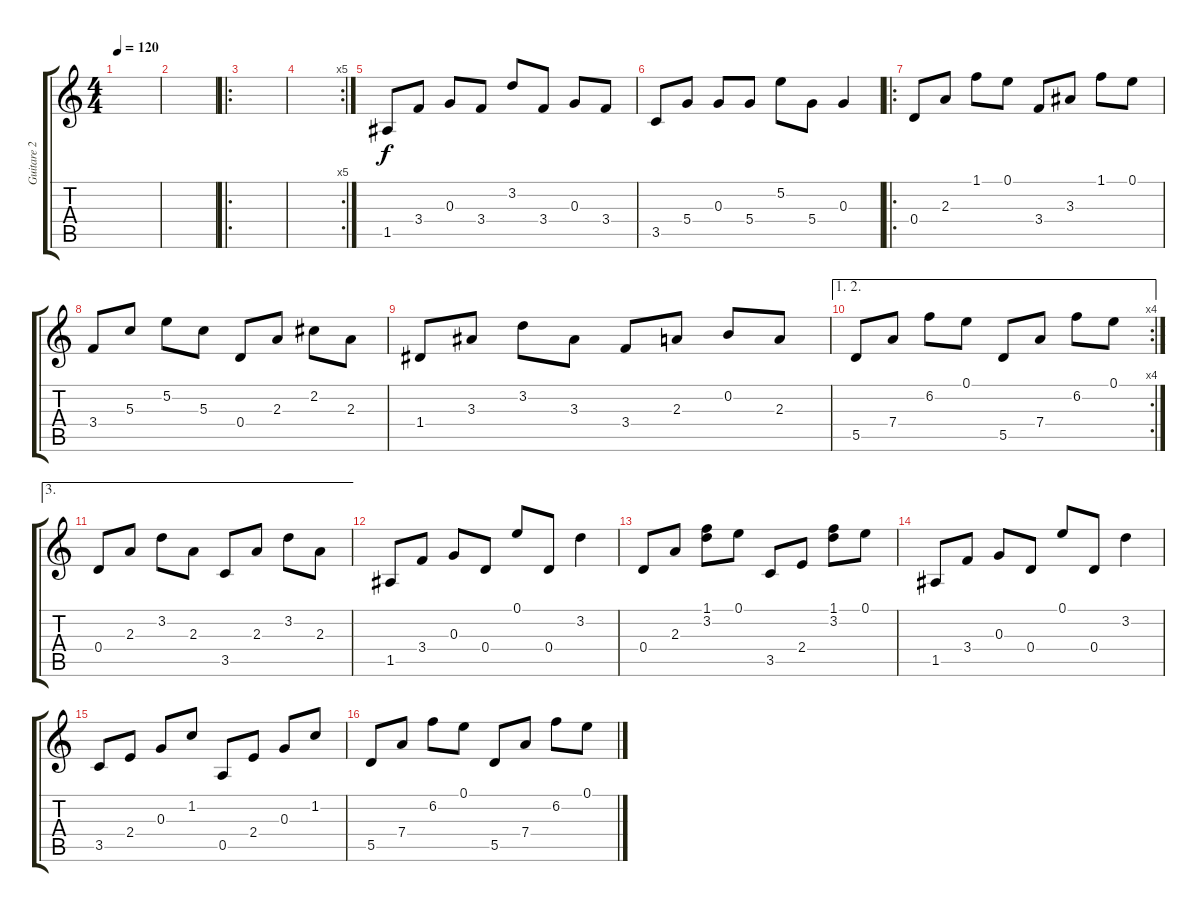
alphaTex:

\track ("Guitare 2" "Guitare 2") {instrument electricguitarclean}
\staff {score tabs}
\tuning (E4 B3 G3 D3 A2 E2) {hide}
\ts (4 4)
\tempo 120
\clef g2
\ks c
|
|
\ro
|
\rc 5
|
1.5.8 3.4.8 0.3.8 3.4.8 3.2.8 3.4.8 0.3.8 3.4.8 |
3.5.8 5.4.8 0.3.8 5.4.8 5.2.8 5.4.8 0.3.4 |
\ro
0.4.8 2.3.8 1.1.8 0.1.8 3.4.8 3.3.8 1.1.8 0.1.8 |
3.4.8 5.3.8 5.2.8 5.3.8 0.4.8 2.3.8 2.2.8 2.3.8 |
1.4.8 3.3.8 3.2.8 3.3.8 3.4.8 2.3.8 0.2.8 2.3.8 |
\ae (1 2)
\rc 4
5.5.8 7.4.8 6.2.8 0.1.8 5.5.8 7.4.8 6.2.8 0.1.8 |
\ae 3
0.4.8 2.3.8 3.2.8 2.3.8 3.5.8 2.3.8 3.2.8 2.3.8 |
1.5.8 3.4.8 0.3.8 0.4.8 0.1.8 0.4.8 3.2.4 |
0.4.8 2.3.8 (1.1 3.2).8 0.1.8 3.5.8 2.4.8 (1.1 3.2).8 0.1.8 |
1.5.8 3.4.8 0.3.8 0.4.8 0.1.8 0.4.8 3.2.4 |
3.5.8 2.4.8 0.3.8 1.2.8 0.5.8 2.4.8 0.3.8 1.2.8 |
5.5.8 7.4.8 6.2.8 0.1.8 5.5.8 7.4.8 6.2.8 0.1.8
